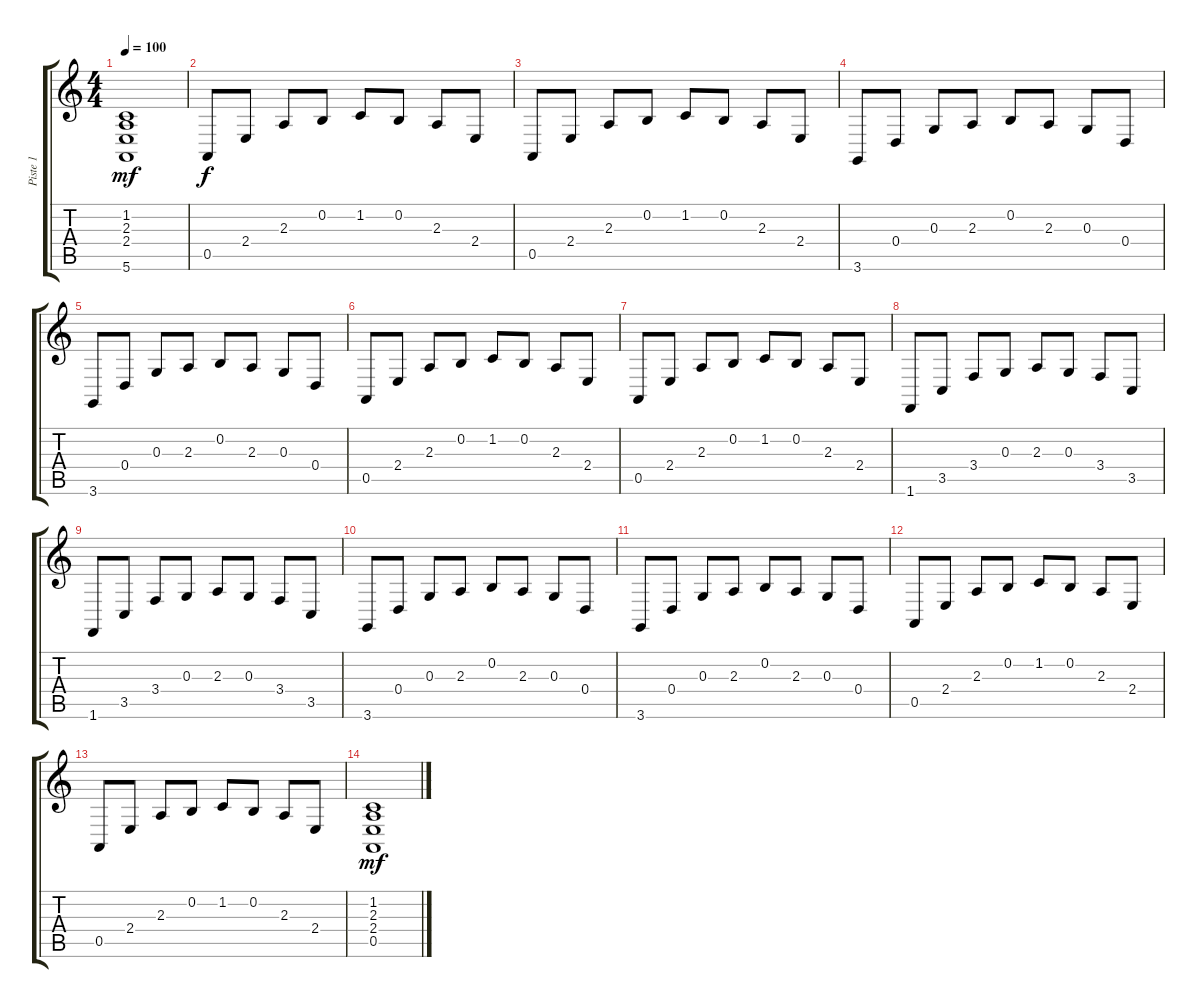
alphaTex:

\track ("Piste 1" "Piste 1") {instrument tuba}
\staff {score tabs}
\tuning (E4 B3 G3 D3 A2 E2) {hide}
\ts (4 4)
\tempo 100
\clef g2
\ks c
(1.2 2.3 2.4 5.6).1{dy mf instrument tuba} |
0.5.8{dy f} 2.4.8 2.3.8 0.2.8 1.2.8 0.2.8 2.3.8 2.4.8 |
0.5.8 2.4.8 2.3.8 0.2.8 1.2.8 0.2.8 2.3.8 2.4.8 |
3.6.8 0.4.8 0.3.8 2.3.8 0.2.8 2.3.8 0.3.8 0.4.8 |
3.6.8 0.4.8 0.3.8 2.3.8 0.2.8 2.3.8 0.3.8 0.4.8 |
0.5.8 2.4.8 2.3.8 0.2.8 1.2.8 0.2.8 2.3.8 2.4.8 |
0.5.8 2.4.8 2.3.8 0.2.8 1.2.8 0.2.8 2.3.8 2.4.8 |
1.6.8 3.5.8 3.4.8 0.3.8 2.3.8 0.3.8 3.4.8 3.5.8 |
1.6.8 3.5.8 3.4.8 0.3.8 2.3.8 0.3.8 3.4.8 3.5.8 |
3.6.8 0.4.8 0.3.8 2.3.8 0.2.8 2.3.8 0.3.8 0.4.8 |
3.6.8 0.4.8 0.3.8 2.3.8 0.2.8 2.3.8 0.3.8 0.4.8 |
0.5.8 2.4.8 2.3.8 0.2.8 1.2.8 0.2.8 2.3.8 2.4.8 |
0.5.8 2.4.8 2.3.8 0.2.8 1.2.8 0.2.8 2.3.8 2.4.8 |
(1.2 2.3 2.4 0.5).1{dy mf}
